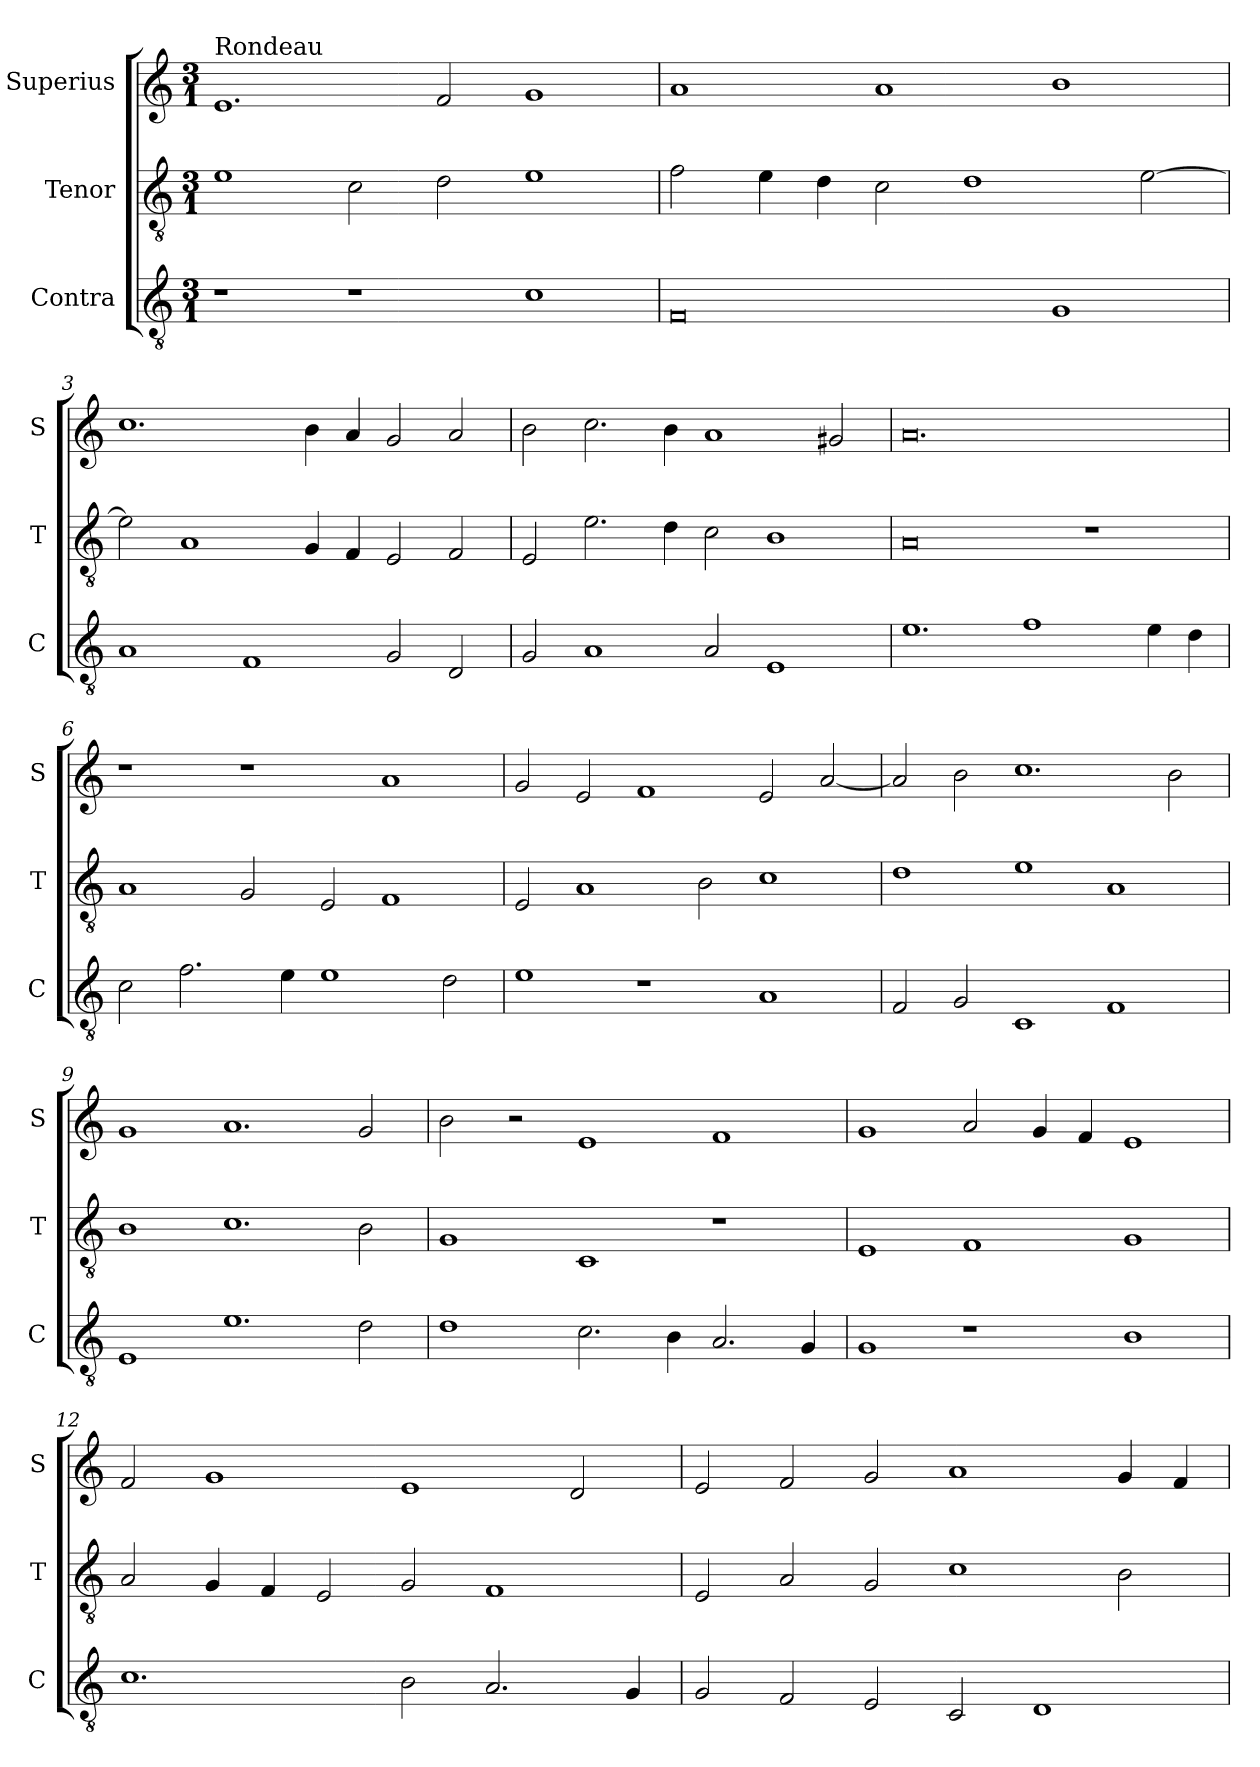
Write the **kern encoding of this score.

**kern	**kern	**kern
*part3	*part2	*part1
*staff3	*staff2	*staff1
*I"Contra	*I"Tenor	*I"Superius
*I'C	*I'T	*I'S
*clefGv2	*clefGv2	*clefG2
*k[]	*k[]	*k[]
*M3/1	*M3/1	*M3/1
=1	=1	=1
!	!	!LO:TX:a:t=Rondeau
1r	1e	1.e
1r	2c\	.
.	2d\	2f/
1c	1e	1g
=2	=2	=2
0F	2f\	1a
.	4e\	.
.	4d\	.
.	2c\	1a
.	1d	.
1G	.	1b
.	[2e\	.
=3	=3	=3
1A	2e\]	1.cc
.	1A	.
1F	.	.
.	4G/	4b\
.	4F/	4a/
2G/	2E/	2g/
2D/	2F/	2a/
=4	=4	=4
2G/	2E/	2b\
1A	2.e\	2.cc\
.	4d\	4b\
2A/	2c\	1a
1E	1B	.
.	.	2g#X/
=5	=5	=5
1.e	0A	0.a
1f	.	.
.	1r	.
4e\	.	.
4d\	.	.
=6	=6	=6
2c\	1A	1r
2.f\	.	.
.	2G/	1r
4e\	.	.
1e	2E/	.
.	1F	1a
2d\	.	.
=7	=7	=7
1e	2E/	2g/
.	1A	2e/
1r	.	1f
.	2B\	.
1A	1c	2e/
.	.	[2a/
=8	=8	=8
2F/	1d	2a/]
2G/	.	2b\
1C	1e	1.cc
1F	1A	.
.	.	2b\
=9	=9	=9
1E	1B	1g
1.e	1.c	1.a
2d\	2B\	2g/
=10	=10	=10
1d	1G	2b\
.	.	2r
2.c\	1C	1e
4B\	.	.
2.A/	1r	1f
4G/	.	.
=11	=11	=11
1G	1E	1g
1r	1F	2a/
.	.	4g/
.	.	4f/
1B	1G	1e
=12	=12	=12
1.c	2A/	2f/
.	4G/	1g
.	4F/	.
.	2E/	.
2B\	2G/	1e
2.A/	1F	.
.	.	2d/
4G/	.	.
=13	=13	=13
2G/	2E/	2e/
2F/	2A/	2f/
2E/	2G/	2g/
2C/	1c	1a
1D	.	.
.	2B\	4g/
.	.	4f/
=	=	=
*-	*-	*-
